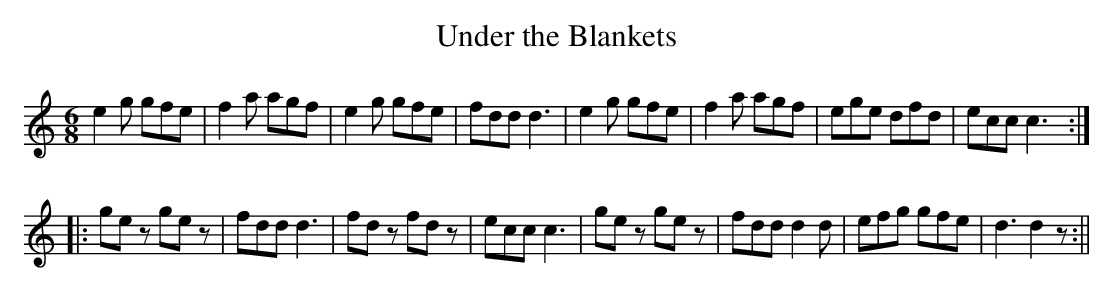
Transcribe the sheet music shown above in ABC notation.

X:1
T:Under the Blankets
M:6/8
L:1/8
K:C
e2g gfe|f2a agf|e2g gfe|fdd d3|e2g gfe|f2 a agf|ege dfd|ecc c3:|
|:gez gez|fdd d3|fdz fdz|ecc c3|gez gez|fdd d2d|efg gfe|d3 d2z:||
